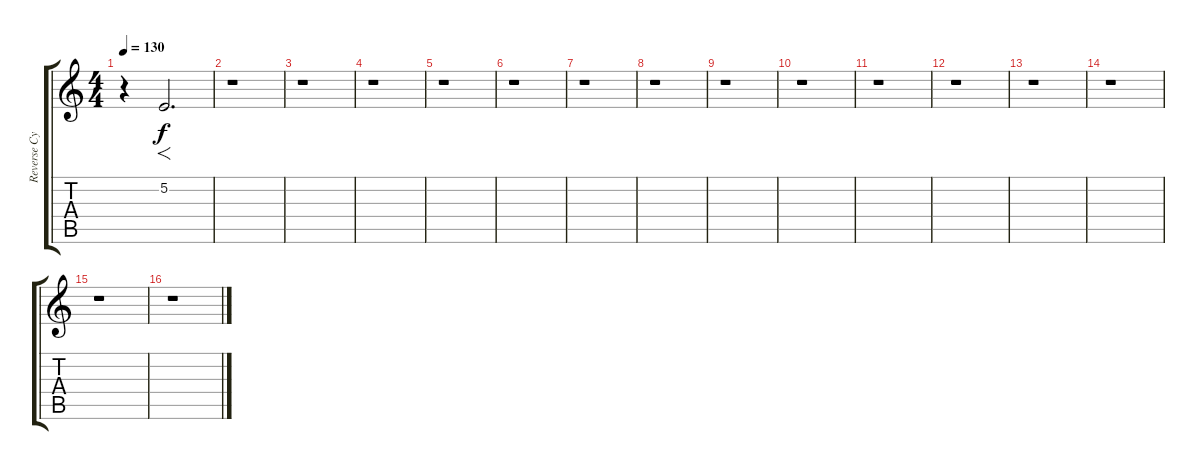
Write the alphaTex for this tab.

\track ("Reverse Cymbal" "Reverse Cy") {instrument reversecymbal}
\staff {score tabs}
\tuning (E4 B3 G3 D3 A2 E2) {hide}
\ts (4 4)
\tempo 130
\clef g2
\ks c
r.4{dy f} 5.2.2{f d} |
r.1 |
r.1 |
r.1 |
r.1 |
r.1 |
r.1 |
r.1 |
r.1 |
r.1 |
r.1 |
r.1 |
r.1 |
r.1 |
r.1 |
r.1
